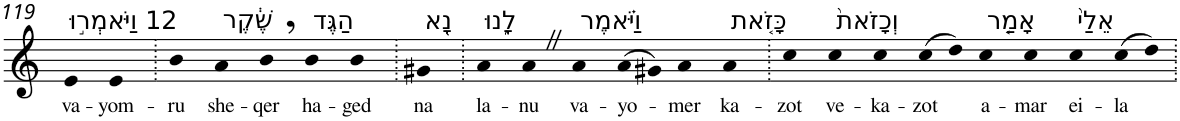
**kern	**text
*part1	*part1
*staff1	*staff1
*I"Piano	*
*I'Pno	*
!!LO:PB:g=z
*clefG2	*
*k[]	*
=119	=119
!LO:TX:a:t=12 וַיֹּאמְר֣וּ	!
!	!LO:LY:b
4e	va-
!	!LO:LY:b
4e	-yom-
=120.	=120.
!	!LO:LY:b
4b	-ru
!LO:TX:a:t=שֶׁ֔קֶר	!
!	!LO:LY:b
4a	she-
!	!LO:LY:b
4b,	-qer
!LO:TX:a:t=הַגֶּד	!
!	!LO:LY:b
4b	ha-
!	!LO:LY:b
4b	-ged
=121.	=121.
!LO:TX:a:t=נָ֖א	!
!	!LO:LY:b
4g#X	na
=122.	=122.
!LO:TX:a:t=לָ֑נוּ	!
!	!LO:LY:b
4a	la-
!	!LO:LY:b
4aZ	-nu
!LO:TX:a:t=וַיֹּ֗אמֶר	!
!	!LO:LY:b
4a	va-
!	!LO:LY:b
(>8a	-yo-
8g#X)	.
!	!LO:LY:b
4a	-mer
!LO:TX:a:t=כָּזֹ֤את	!
!	!LO:LY:b
4a	ka-
=123.	=123.
!	!LO:LY:b
4cc	-zot
!LO:TX:a:t=וְכָזֹאת֙	!
!	!LO:LY:b
4cc	ve-
!	!LO:LY:b
4cc	-ka-
!	!LO:LY:b
(>8cc	-zot
8dd)	.
!LO:TX:a:t=אָמַ֤ר	!
!	!LO:LY:b
4cc	a-
!	!LO:LY:b
4cc	-mar
!LO:TX:a:t=אֵלַי֙	!
!	!LO:LY:b
4cc	ei-
!	!LO:LY:b
(>8cc	-la
8dd)	.
=.	=.
*-	*-
